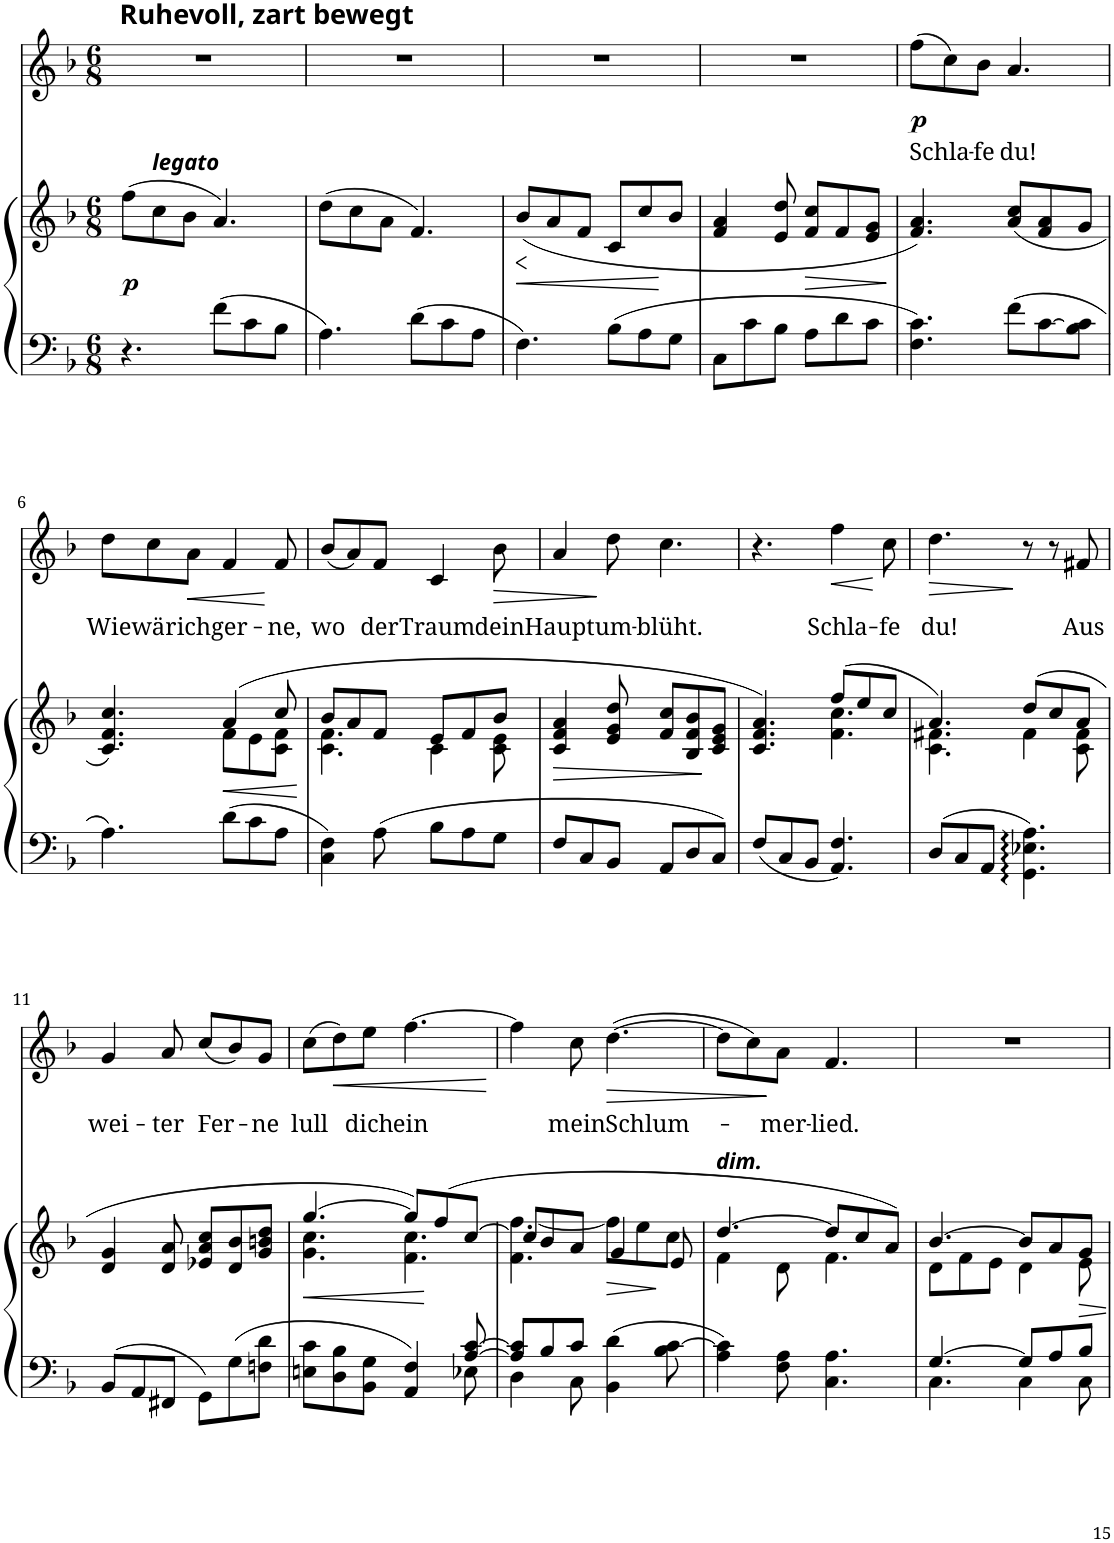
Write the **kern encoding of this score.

**kern	**kern	**dynam	**kern	**text	**dynam
*part2	*part2	*part2	*part1	*part1	*part1
*staff3	*staff2	*staff2/3	*staff1	*staff1	*staff1
!!LO:PB:g=z
*clefF4	*clefG2	*	*clefG2	*	*
*k[b-]	*k[b-]	*	*k[b-]	*	*
*F:	*F:	*	*F:	*	*
*M6/8	*M6/8	*	*M6/8	*	*
=1	=1	=1	=1	=1	=1
!	!	!	!LO:TX:a:B:t=Ruhevoll, zart bewegt	!	!
!	!	!LO:DY:b	!	!	!
4.r	(8ff\L	p	2.r	.	.
!	!LO:TX:a:Bi:t=legato	!	!	!	!
.	8cc\	.	.	.	.
.	8b-\J	.	.	.	.
8f\L	4.a/)	.	.	.	.
8c\	.	.	.	.	.
8B-\J	.	.	.	.	.
=2	=2	=2	=2	=2	=2
4.A\	(8dd\L	.	2.r	.	.
.	8cc\	.	.	.	.
.	8a\J	.	.	.	.
8d\L	4.f/)	.	.	.	.
8c\	.	.	.	.	.
8A\J	.	.	.	.	.
=3	=3	=3	=3	=3	=3
!	!	!LO:HP:b	!	!	!
4.F\	(8b-/L	<	2.r	.	.
!	!	!LO:HP:b	!	!	!
.	8a/	<	.	.	.
.	8f/J	.	.	.	.
8B-\L	8c/L	.	.	.	.
8A\	8cc/	.	.	.	.
8G\J	8b-/J	[	.	.	.
=4	=4	=4	=4	=4	=4
8C\L	4f/ 4a/	.	2.r	.	.
8c\	.	.	.	.	.
8B-\J	8e/ 8dd/	.	.	.	.
!	!	!LO:HP:b	!	!	!
8A\L	8f/ 8cc/L	>	.	.	.
8d\	8f/	.	.	.	.
8c\J	8e/ 8g/J	.	.	.	.
.	.	[	.	.	.
=5	=5	=5	=5	=5	=5
!	!	!	!	!LO:LY:b	!LO:DY:b
4.F\ 4.c\	4.f/ 4.a/)	.	(8ff\L	Schla-	p
.	.	.	8cc\)	.	.
!	!	!	!	!LO:LY:b	!
.	.	.	8b-\J	-fe	.
!	!	!	!	!LO:LY:b	!
8f\L	(8a/ 8cc/L	.	4.a/	du!	.
[8c\	8f/ 8a/	.	.	.	.
8B-\ 8c\]J	8g/J	.	.	.	.
!!LO:LB:g=z
=6	=6	=6	=6	=6	=6
*	*^	*	*	*	*
!	!	!	!	!	!LO:LY:b	!
4.A\	4.c/ 4.f/ 4.cc/)	4.ryy	.	8dd\L	Wie	.
!	!	!	!	!	!LO:LY:b	!
.	.	.	.	8cc\	wär	.
!	!	!	!	!	!LO:LY:b	!LO:HP:b
.	.	.	.	8a\J	ich	<
!	!	!	!LO:HP:b	!	!LO:LY:b	!
8d\L	(4a/	8f\L	<	4f/	ger-	.
8c\	.	8e\	.	.	.	.
!	!	!	!	!	!LO:LY:b	!
8A\J	8cc/	8c\ 8f\J	.	8f/	-ne,	[
*	*v	*v	*	*	*	*
.	.	]	.	.	.
=7	=7	=7	=7	=7	=7
*	*^	*	*	*	*
!	!	!	!	!	!LO:LY:b	!
4C\ 4F\	8b-/L	4.c\ 4.f\	.	(8b-/L	wo	.
.	8a/	.	.	8a/)	.	.
!	!	!	!	!	!LO:LY:b	!
8A\	8f/J	.	.	8f/J	der	.
!	!	!	!	!	!LO:LY:b	!
8B-\L	8e/L	4c\	.	4c/	Traum	.
8A\	8f/	.	.	.	.	.
!	!	!	!	!	!LO:LY:b	!LO:HP:b
8G\J	8b-/J	8c\ 8e\	.	8b-\	dein	>
=8	=8	=8	=8	=8	=8	=8
!	!	!	!LO:HP:b	!	!LO:LY:b	!
*	*v	*v	*	*	*	*
8F/L	4c/ 4f/ 4a/	>	4a/	Haupt	.
8C/	.	.	.	.	.
!	!	!	!	!LO:LY:b	!
8BB-/J	8e/ 8g/ 8dd/	.	8dd\	um-	]
!	!	!	!	!LO:LY:b	!
8AA/L	8f/ 8cc/L	.	4.cc\	-blüht.	.
8D/	8B-/ 8f/ 8b-/	.	.	.	.
8C/J	8c/ 8e/ 8g/J	[	.	.	.
=9	=9	=9	=9	=9	=9
*	*^	*	*	*	*
8F/L	4.c/ 4.f/ 4.a/)	4.ryy	.	4.r	.	.
8C/	.	.	.	.	.	.
8BB-/J	.	.	.	.	.	.
!	!	!	!	!	!LO:LY:b	!LO:HP:b
4.AA/ 4.F/	(8ff/L	4.f\ 4.cc\	.	4ff\	Schla-	<
.	8ee/	.	.	.	.	.
!	!	!	!	!	!LO:LY:b	!
.	8cc/J	.	.	8cc\	-fe	[
=10	=10	=10	=10	=10	=10	=10
!	!	!	!	!	!LO:LY:b	!LO:HP:b
8D/L	4.a/)	4.c\ 4.f#X\	.	4.dd\	du!	>
8C/	.	.	.	.	.	.
8AA/J	.	.	.	.	.	.
4.GG\ 4.E-X\ 4.A\	(8dd/L	4f#\	.	8r	.	]
.	8cc/	.	.	8r	.	.
!	!	!	!	!	!LO:LY:b	!
.	8a/J	8c\ 8f#\	.	8f#X/	Aus	.
!!LO:LB:g=z
=11	=11	=11	=11	=11	=11	=11
!	!	!	!	!	!LO:LY:b	!
*	*v	*v	*	*	*	*
8BB-/L	4d/ 4g/	.	4g/	wei-	.
8AA/	.	.	.	.	.
!	!	!	!	!LO:LY:b	!
8FF#X/J	8d/ 8a/	.	8a/	-ter	.
!	!	!	!	!LO:LY:b	!
8GG\L	8e-X/ 8a/ 8cc/L	.	(8cc/L	Fer-	.
8G\	8d/ 8b-/	.	8b-/)	.	.
!	!	!	!	!LO:LY:b	!
8Fn\ 8d\J	8g/ 8bn/ 8dd/J	.	8g/J	-ne	.
=12	=12	=12	=12	=12	=12
*^	*	*	*	*	*
!	!	!	!LO:HP:b	!	!LO:LY:b	!
*	*	*^	*	*	*	*
8En\ 8c\L	8ryy	[4.gg/	4.g\ 4.cc\	<	(8cc\L	lull	.
!	!	!	!	!	!	!	!LO:HP:b
*v	*v	*	*	*	*	*	*
8D\ 8B-\	.	.	.	8dd\)	.	<
!	!	!	!	!	!LO:LY:b	!
8BB-\ 8G\J	.	.	.	8ee\J	dich	.
!	!	!	!	!	!LO:LY:b	!
4AA/ 4F/	8gg/L])	4.f\ 4.cc\	.	[4.ff\	ein	.
.	(8ff/	.	]	.	.	.
*^	*	*	*	*	*	*
[8A/ [8c/	8E-X\	[8cc/J	.	.	.	.	.
*v	*v	*	*	*	*	*	*
*	*v	*v	*	*	*	*
.	.	.	.	.	[
=13	=13	=13	=13	=13	=13
*^	*^	*	*	*	*
8A/] 8c/]L	4D\	8cc/L]	4.f\ [4.ff\	.	4ff\]	.	.
8B-/	.	8b-/	.	.	.	.	.
!	!	!	!	!	!	!LO:LY:b	!
8c/J	8C\	8a/J	.	.	8cc\	mein	.
!	!	!	!	!	!	!LO:LY:b	!LO:HP:b
4BB-\ 4d\	4.ryy	4g/	8ff\L]	.	([4.dd\	Schlum-	>
.	.	.	8ee\	.	.	.	.
8B-\ [8c\	.	8e/	8cc\J	[	.	.	.
*v	*v	*	*	*	*	*	*
=14	=14	=14	=14	=14	=14	=14
!	!LO:TX:a:Bi:t=dim.	!	!	!	!	!
4A\ 4c\]	[4.dd/	4f\	.	8dd\L]	.	.
.	.	.	.	8cc\)	.	.
!	!	!	!	!	!LO:LY:b	!
8F\ 8A\	.	8d\	.	8a\J	-mer-	]
!	!	!	!	!	!LO:LY:b	!
4.C\ 4.A\	8dd/L]	4.f\	.	4.f/	-lied.	.
.	8cc/	.	.	.	.	.
.	8a/J)	.	.	.	.	.
=15	=15	=15	=15	=15	=15	=15
*^	*	*	*	*	*	*
[4.G/	4.C\	[4.b-/	8d\L	.	2.r	.	.
.	.	.	8f\	.	.	.	.
.	.	.	8e\J	.	.	.	.
8G/L]	4C\	8b-/L]	4d\	.	.	.	.
8A/	.	8a/	.	.	.	.	.
8B-/J	8C\	8g/J	8e\	.	.	.	.
*v	*v	*	*	*	*	*	*
*	*v	*v	*	*	*	*
=	=	=	=	=	=
*-	*-	*-	*-	*-	*-
